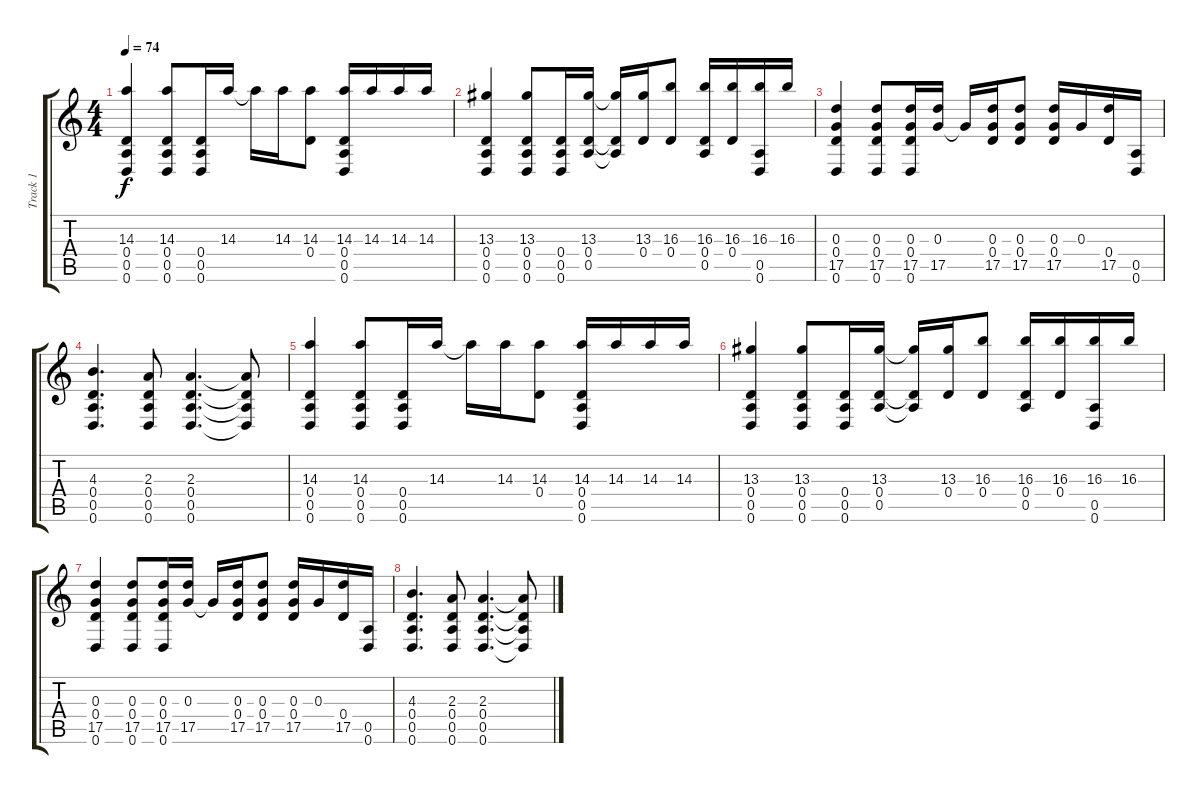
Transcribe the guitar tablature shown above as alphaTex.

\track ("Track 1" "Track 1") {instrument electricguitarclean}
\staff {score tabs}
\tuning (E4 B3 G3 D3 A2 D2) {hide}
\ts (4 4)
\tempo 74
\clef g2
\ks c
(14.3 0.4 0.5 0.6).4{dy f} (14.3 0.4 0.5 0.6).8 (0.4 0.5 0.6).16 14.3.16 14.3{t}.16 14.3.16 (14.3 0.4).8 (14.3 0.4 0.5 0.6).16 14.3.16 14.3.16 14.3.16 |
(13.3 0.4 0.5 0.6).4 (13.3 0.4 0.5 0.6).8 (0.4 0.5 0.6).16 (13.3 0.4 0.5).16 (13.3{t} 0.4{t} 0.5{t}).16 (13.3 0.4).16 (16.3 0.4).8 (16.3 0.4 0.5).16 (16.3 0.4).16 (16.3 0.5 0.6).16 16.3.16 |
(0.3 0.4 17.5 0.6).4 (0.3 0.4 17.5 0.6).8 (0.3 0.4 17.5 0.6).16 (0.3 17.5).16 0.3{t}.16 (0.3 0.4 17.5).16 (0.3 0.4 17.5).8 (0.3 0.4 17.5).16 0.3.16 (0.4 17.5).16 (0.5 0.6).16 |
(4.3 0.4 0.5 0.6).4{d} (2.3 0.4 0.5 0.6).8 (2.3 0.4 0.5 0.6).4{d} (2.3{t} 0.4{t} 0.5{t} 0.6{t}).8 |
(14.3 0.4 0.5 0.6).4 (14.3 0.4 0.5 0.6).8 (0.4 0.5 0.6).16 14.3.16 14.3{t}.16 14.3.16 (14.3 0.4).8 (14.3 0.4 0.5 0.6).16 14.3.16 14.3.16 14.3.16 |
(13.3 0.4 0.5 0.6).4 (13.3 0.4 0.5 0.6).8 (0.4 0.5 0.6).16 (13.3 0.4 0.5).16 (13.3{t} 0.4{t} 0.5{t}).16 (13.3 0.4).16 (16.3 0.4).8 (16.3 0.4 0.5).16 (16.3 0.4).16 (16.3 0.5 0.6).16 16.3.16 |
(0.3 0.4 17.5 0.6).4 (0.3 0.4 17.5 0.6).8 (0.3 0.4 17.5 0.6).16 (0.3 17.5).16 0.3{t}.16 (0.3 0.4 17.5).16 (0.3 0.4 17.5).8 (0.3 0.4 17.5).16 0.3.16 (0.4 17.5).16 (0.5 0.6).16 |
(4.3 0.4 0.5 0.6).4{d} (2.3 0.4 0.5 0.6).8 (2.3 0.4 0.5 0.6).4{d} (2.3{t} 0.4{t} 0.5{t} 0.6{t}).8
